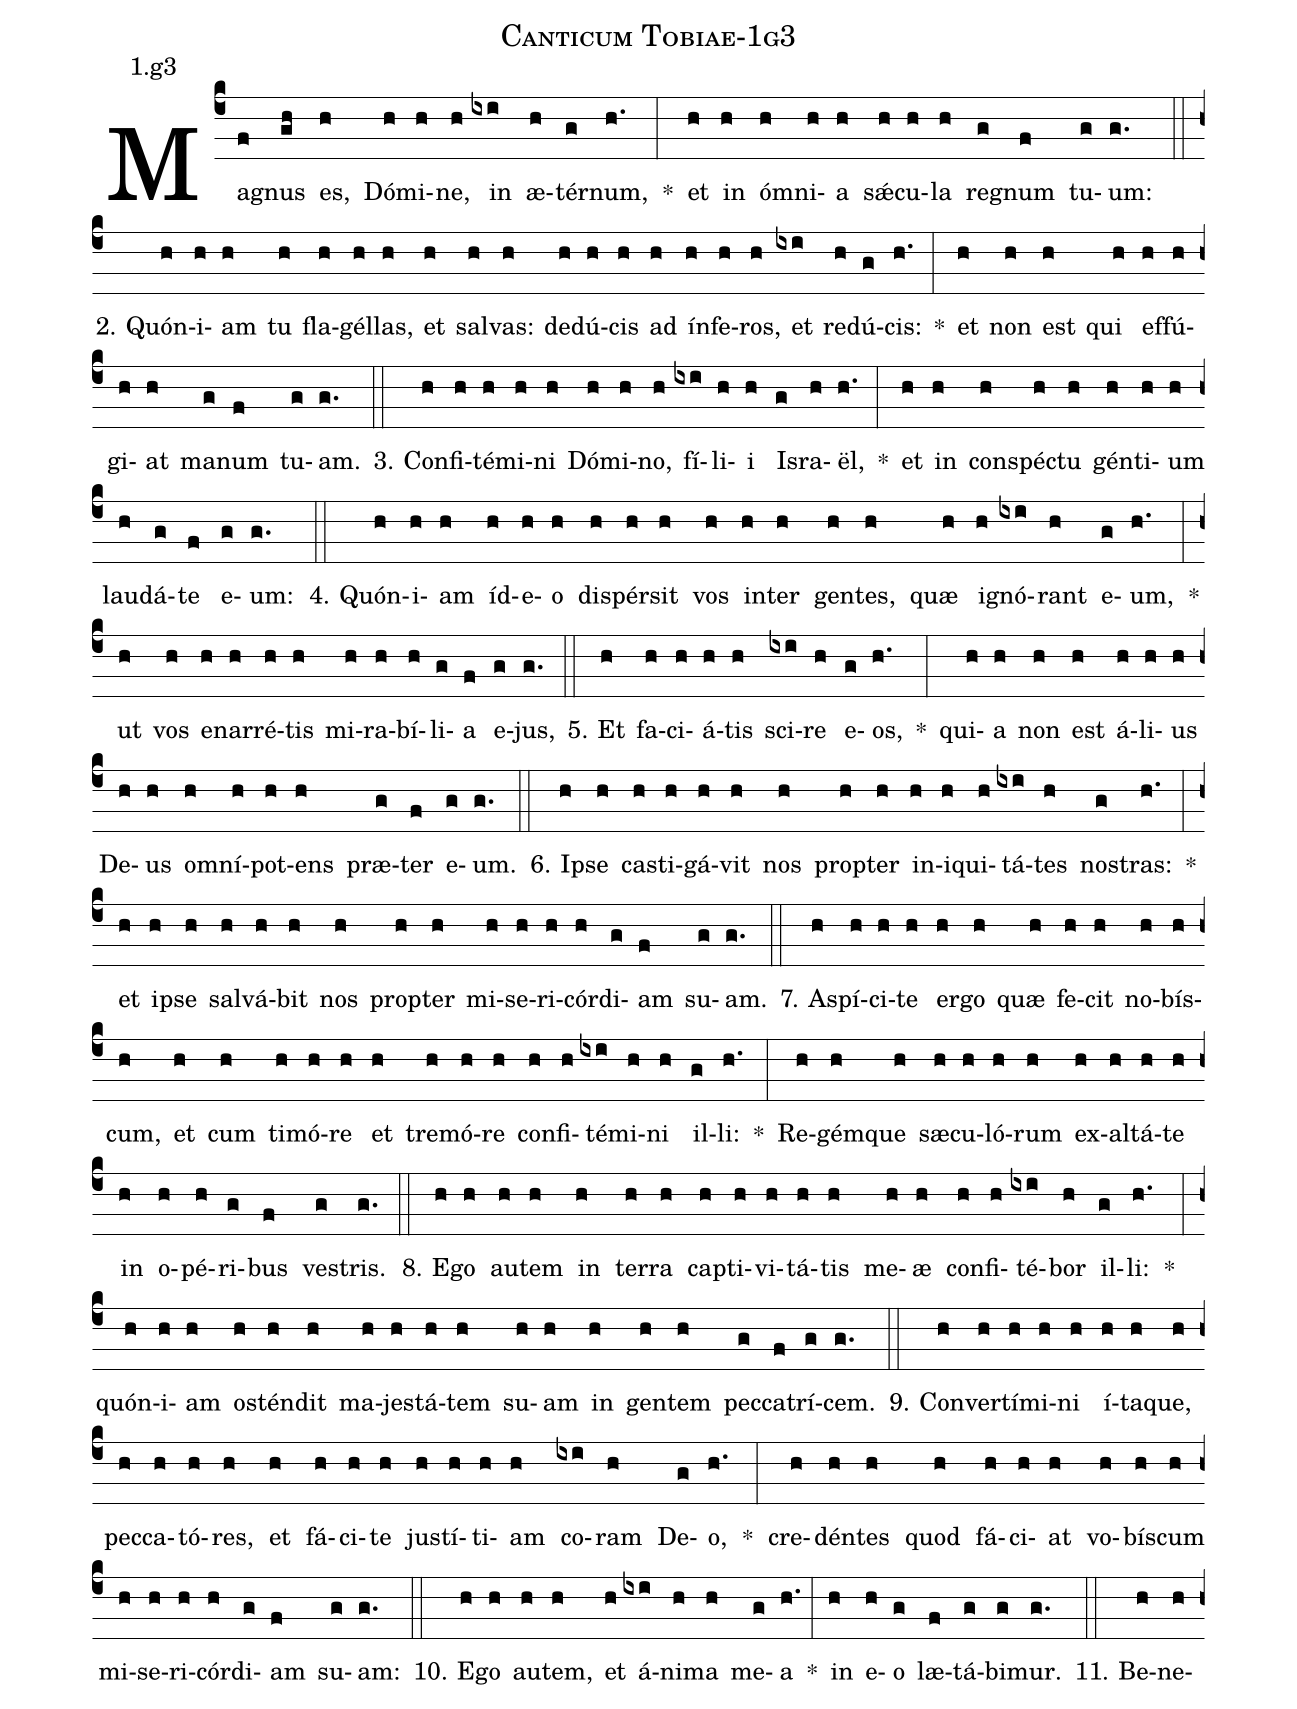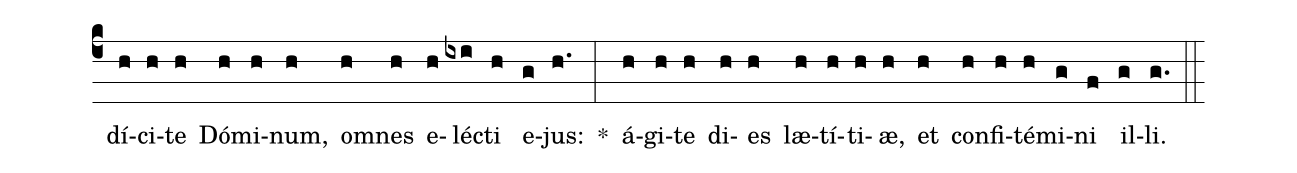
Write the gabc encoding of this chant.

name: Canticum Tobiae-1g3;
annotation: 1.g3;
%%
(c4)Ma(f)gnus(gh) es,(h) Dó(h)mi(h)ne,(h) in(ixi) æ(h)tér(g)num,(h.) *(:) et(h) in(h) óm(h)ni(h)a(h) sǽ(h)cu(h)la(h) re(g)gnum(f) tu(g)um:(g.) (::)
2. Quón(h)i(h)am(h) tu(h) fla(h)gél(h)las,(h) et(h) sal(h)vas:(h) de(h)dú(h)cis(h) ad(h) ín(h)fe(h)ros,(h) et(ixi) re(h)dú(g)cis:(h.) *(:) et(h) non(h) est(h) qui(h) ef(h)fú(h)gi(h)at(h) ma(g)num(f) tu(g)am.(g.) (::)
3. Con(h)fi(h)té(h)mi(h)ni(h) Dó(h)mi(h)no,(h) fí(ixi)li(h)i(h) Is(g)ra(h)ël,(h.) *(:) et(h) in(h) con(h)spéc(h)tu(h) gén(h)ti(h)um(h) lau(h)dá(g)te(f) e(g)um:(g.) (::)
4. Quón(h)i(h)am(h) íd(h)e(h)o(h) di(h)spér(h)sit(h) vos(h) in(h)ter(h) gen(h)tes,(h) quæ(h) i(h)gnó(ixi)rant(h) e(g)um,(h.) *(:) ut(h) vos(h) e(h)nar(h)ré(h)tis(h) mi(h)ra(h)bí(h)li(g)a(f) e(g)jus,(g.) (::)
5. Et(h) fa(h)ci(h)á(h)tis(h) sci(ixi)re(h) e(g)os,(h.) *(:) qui(h)a(h) non(h) est(h) á(h)li(h)us(h) De(h)us(h) om(h)ní(h)pot(h)ens(h) præ(g)ter(f) e(g)um.(g.) (::)
6. Ip(h)se(h) cas(h)ti(h)gá(h)vit(h) nos(h) prop(h)ter(h) in(h)i(h)qui(h)tá(ixi)tes(h) nos(g)tras:(h.) *(:) et(h) ip(h)se(h) sal(h)vá(h)bit(h) nos(h) prop(h)ter(h) mi(h)se(h)ri(h)cór(h)di(g)am(f) su(g)am.(g.) (::)
7. A(h)spí(h)ci(h)te(h) er(h)go(h) quæ(h) fe(h)cit(h) no(h)bís(h)cum,(h) et(h) cum(h) ti(h)mó(h)re(h) et(h) tre(h)mó(h)re(h) con(h)fi(h)té(ixi)mi(h)ni(h) il(g)li:(h.) *(:) Re(h)gém(h)que(h) sæ(h)cu(h)ló(h)rum(h) ex(h)al(h)tá(h)te(h) in(h) o(h)pé(h)ri(g)bus(f) ves(g)tris.(g.) (::)
8. E(h)go(h) au(h)tem(h) in(h) ter(h)ra(h) cap(h)ti(h)vi(h)tá(h)tis(h) me(h)æ(h) con(h)fi(h)té(ixi)bor(h) il(g)li:(h.) *(:) quón(h)i(h)am(h) os(h)tén(h)dit(h) ma(h)jes(h)tá(h)tem(h) su(h)am(h) in(h) gen(h)tem(h) pec(g)ca(f)trí(g)cem.(g.) (::)
9. Con(h)ver(h)tí(h)mi(h)ni(h) í(h)ta(h)que,(h) pec(h)ca(h)tó(h)res,(h) et(h) fá(h)ci(h)te(h) jus(h)tí(h)ti(h)am(h) co(ixi)ram(h) De(g)o,(h.) *(:) cre(h)dén(h)tes(h) quod(h) fá(h)ci(h)at(h) vo(h)bís(h)cum(h) mi(h)se(h)ri(h)cór(h)di(g)am(f) su(g)am:(g.) (::)
10. E(h)go(h) au(h)tem,(h) et(h) á(ixi)ni(h)ma(h) me(g)a(h.) *(:) in(h) e(h)o(g) læ(f)tá(g)bi(g)mur.(g.) (::)
11. Be(h)ne(h)dí(h)ci(h)te(h) Dó(h)mi(h)num,(h) om(h)nes(h) e(h)léc(ixi)ti(h) e(g)jus:(h.) *(:) á(h)gi(h)te(h) di(h)es(h) læ(h)tí(h)ti(h)æ,(h) et(h) con(h)fi(h)té(h)mi(g)ni(f) il(g)li.(g.) (::)
